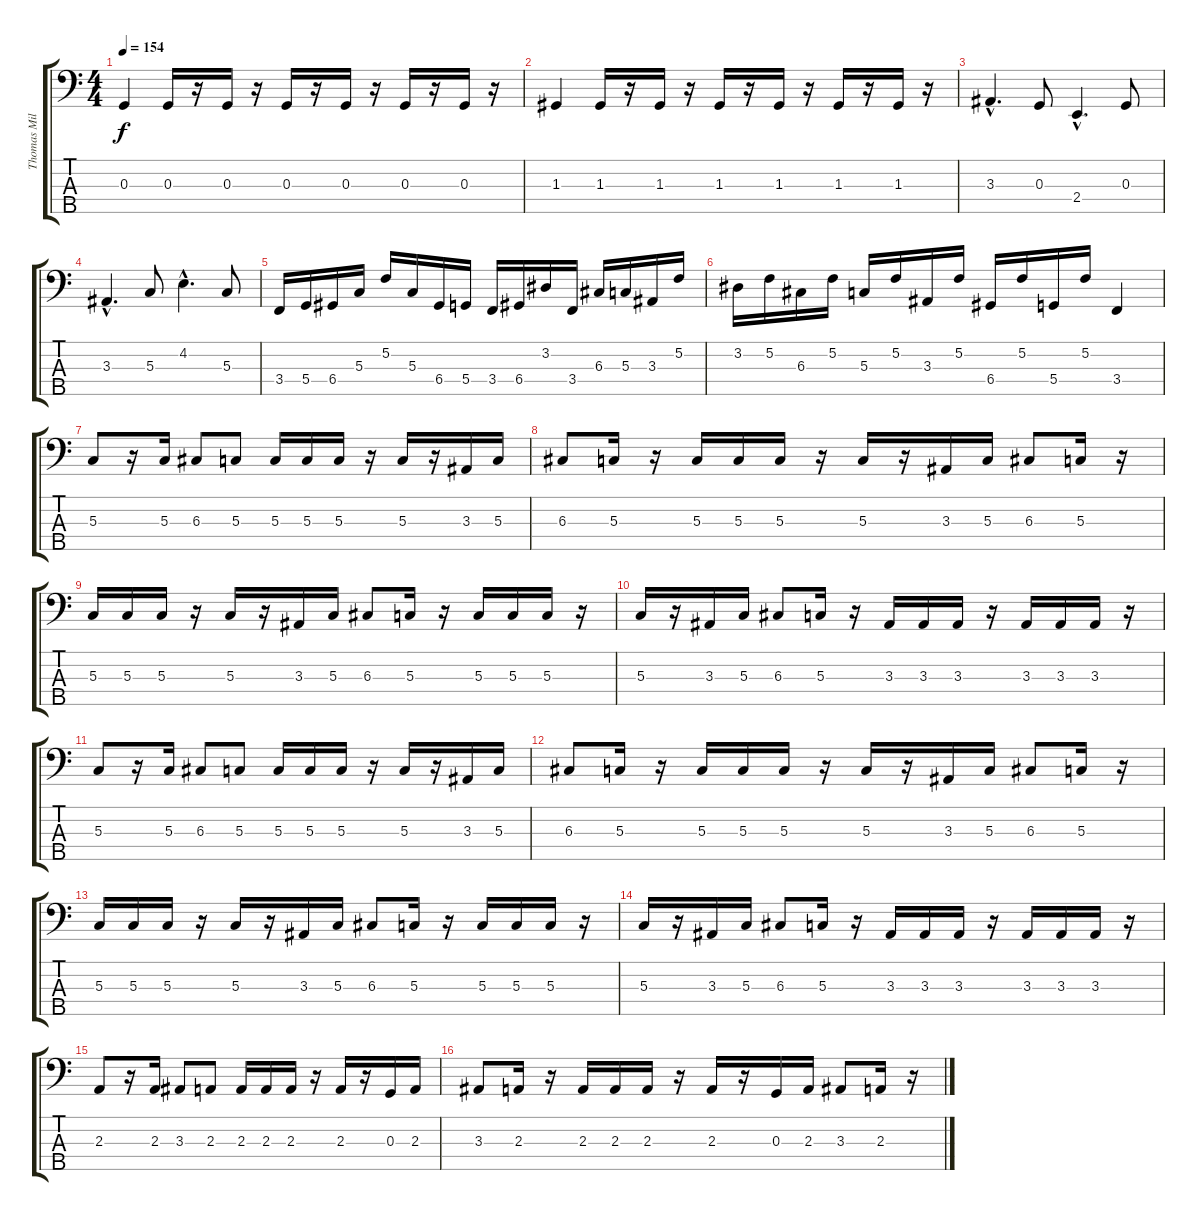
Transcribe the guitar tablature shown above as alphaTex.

\track ("Thomas Miller" "Thomas Mil") {instrument electricbassfinger}
\staff {score tabs}
\tuning (F2 C2 G1 D1 A0) {hide}
\ts (4 4)
\tempo 154
\clef f4
\ks c
0.3.4{dy f} 0.3.16 r.16 0.3.16 r.16 0.3.16 r.16 0.3.16 r.16 0.3.16 r.16 0.3.16 r.16 |
1.3.4 1.3.16 r.16 1.3.16 r.16 1.3.16 r.16 1.3.16 r.16 1.3.16 r.16 1.3.16 r.16 |
3.3{hac}.4{d} 0.3.8 2.4{hac}.4{d} 0.3.8 |
3.3{hac}.4{d} 5.3.8 4.2{hac}.4{d} 5.3.8 |
3.4.16{volume 16 balance 8 instrument fretlessbass} 5.4.16 6.4.16 5.3.16 5.2.16 5.3.16 6.4.16 5.4.16 3.4.16 6.4.16 3.2.16 3.4.16 6.3.16 5.3.16 3.3.16 5.2.16 |
3.2.16{volume 16 balance 8} 5.2.16 6.3.16 5.2.16 5.3.16 5.2.16 3.3.16 5.2.16 6.4.16 5.2.16 5.4.16 5.2.16 3.4.4 |
5.3.8{instrument electricbassfinger} r.16 5.3.16 6.3.8 5.3.8 5.3.16 5.3.16 5.3.16 r.16 5.3.16 r.16 3.3.16 5.3.16 |
6.3.8 5.3.16 r.16 5.3.16 5.3.16 5.3.16 r.16 5.3.16 r.16 3.3.16 5.3.16 6.3.8 5.3.16 r.16 |
5.3.16 5.3.16 5.3.16 r.16 5.3.16 r.16 3.3.16 5.3.16 6.3.8 5.3.16 r.16 5.3.16 5.3.16 5.3.16 r.16 |
5.3.16 r.16 3.3.16 5.3.16 6.3.8 5.3.16 r.16 3.3.16 3.3.16 3.3.16 r.16 3.3.16 3.3.16 3.3.16 r.16 |
5.3.8 r.16 5.3.16 6.3.8 5.3.8 5.3.16 5.3.16 5.3.16 r.16 5.3.16 r.16 3.3.16 5.3.16 |
6.3.8 5.3.16 r.16 5.3.16 5.3.16 5.3.16 r.16 5.3.16 r.16 3.3.16 5.3.16 6.3.8 5.3.16 r.16 |
5.3.16 5.3.16 5.3.16 r.16 5.3.16 r.16 3.3.16 5.3.16 6.3.8 5.3.16 r.16 5.3.16 5.3.16 5.3.16 r.16 |
5.3.16 r.16 3.3.16 5.3.16 6.3.8 5.3.16 r.16 3.3.16 3.3.16 3.3.16 r.16 3.3.16 3.3.16 3.3.16 r.16 |
2.3.8 r.16 2.3.16 3.3.8 2.3.8 2.3.16 2.3.16 2.3.16 r.16 2.3.16 r.16 0.3.16 2.3.16 |
3.3.8 2.3.16 r.16 2.3.16 2.3.16 2.3.16 r.16 2.3.16 r.16 0.3.16 2.3.16 3.3.8 2.3.16 r.16
